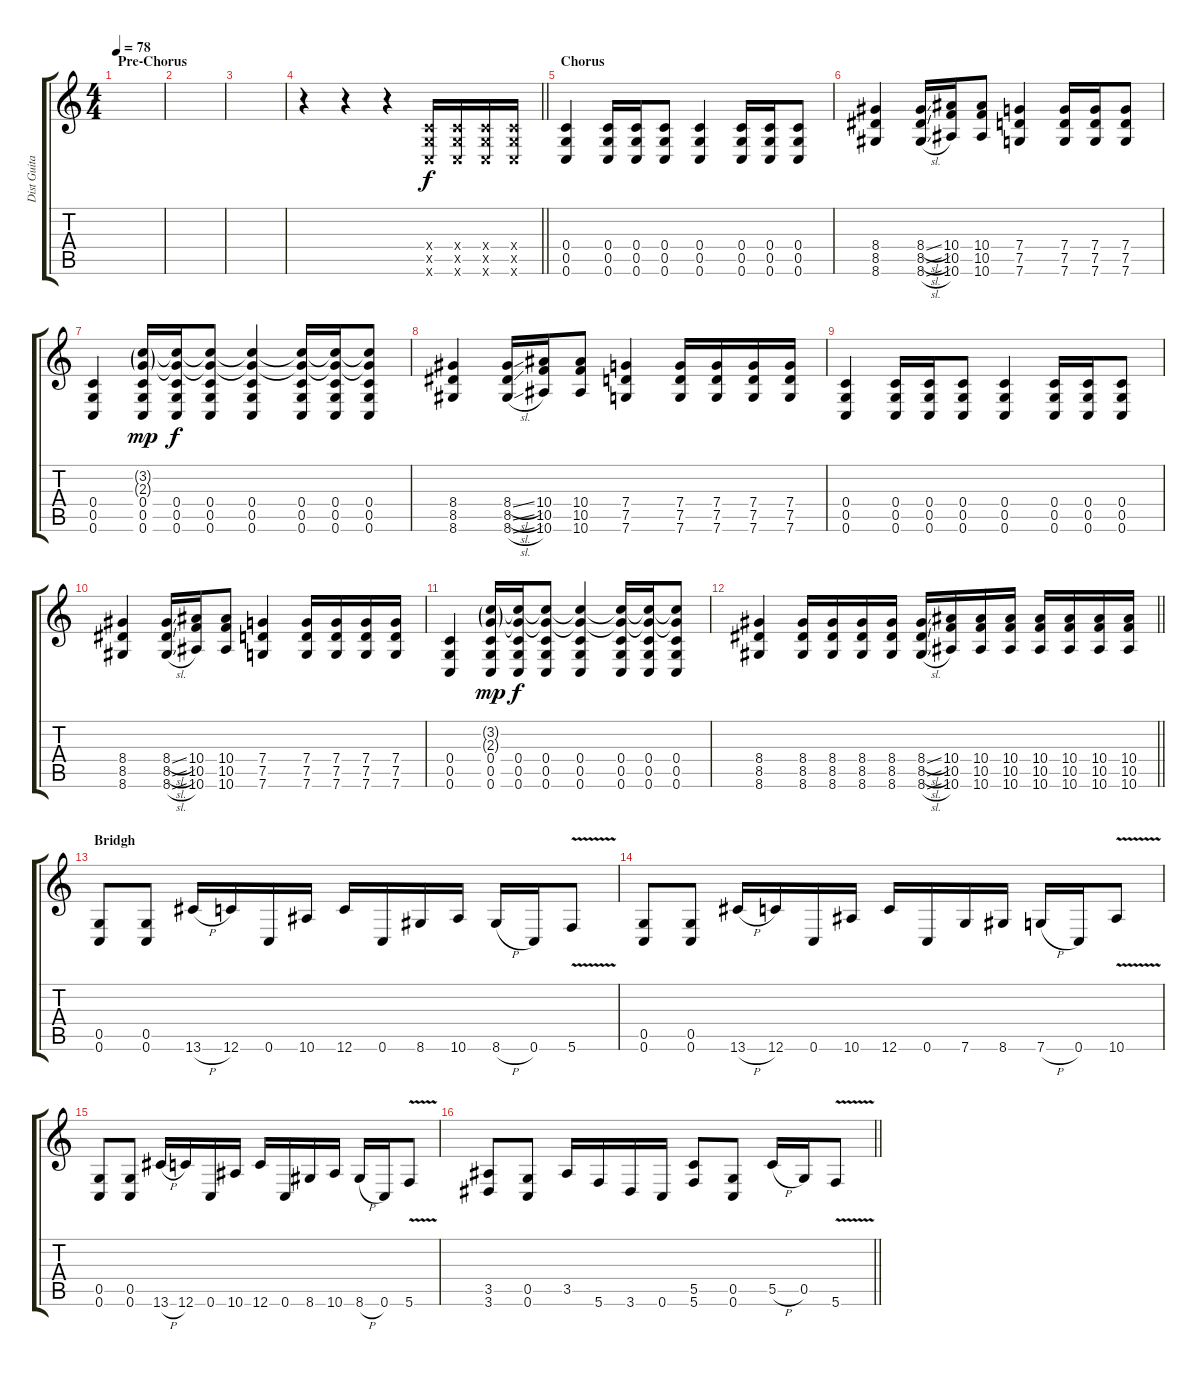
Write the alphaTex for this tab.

\track ("Dist Guitar" "Dist Guita") {instrument distortionguitar}
\staff {score tabs}
\tuning (D4 A3 F3 C3 G2 C2) {hide}
\ts (4 4)
\section ("" "Pre-Chorus")
\tempo 78
\clef g2
\ks c
|
|
|
\barLineRight lightlight
r.4 r.4 r.4 (0.4{x} 0.5{x} 0.6{x}).16 (0.4{x} 0.5{x} 0.6{x}).16 (0.4{x} 0.5{x} 0.6{x}).16 (0.4{x} 0.5{x} 0.6{x}).16 |
\section ("" "Chorus")
(0.4 0.5 0.6).4 (0.4 0.5 0.6).16 (0.4 0.5 0.6).16 (0.4 0.5 0.6).8 (0.4 0.5 0.6).4 (0.4 0.5 0.6).16 (0.4 0.5 0.6).16 (0.4 0.5 0.6).8 |
(8.4 8.5 8.6).4 (8.4{sl} 8.5{sl} 8.6{sl}).16 (10.4 10.5 10.6).16 (10.4 10.5 10.6).8 (7.4 7.5 7.6).4 (7.4 7.5 7.6).16 (7.4 7.5 7.6).16 (7.4 7.5 7.6).8 |
(0.4 0.5 0.6).4 (3.2{g} 2.3{g} 0.4 0.5 0.6).16{dy mp} (3.2{t} 2.3{t} 0.4 0.5 0.6).16{dy f} (3.2{t} 2.3{t} 0.4 0.5 0.6).8 (3.2{t} 2.3{t} 0.4 0.5 0.6).4 (3.2{t} 2.3{t} 0.4 0.5 0.6).16 (3.2{t} 2.3{t} 0.4 0.5 0.6).16 (3.2{t} 2.3{t} 0.4 0.5 0.6).8 |
(8.4 8.5 8.6).4 (8.4{sl} 8.5{sl} 8.6{sl}).16 (10.4 10.5 10.6).16 (10.4 10.5 10.6).8 (7.4 7.5 7.6).4 (7.4 7.5 7.6).16 (7.4 7.5 7.6).16 (7.4 7.5 7.6).16 (7.4 7.5 7.6).16 |
(0.4 0.5 0.6).4 (0.4 0.5 0.6).16 (0.4 0.5 0.6).16 (0.4 0.5 0.6).8 (0.4 0.5 0.6).4 (0.4 0.5 0.6).16 (0.4 0.5 0.6).16 (0.4 0.5 0.6).8 |
(8.4 8.5 8.6).4 (8.4{sl} 8.5{sl} 8.6{sl}).16 (10.4 10.5 10.6).16 (10.4 10.5 10.6).8 (7.4 7.5 7.6).4 (7.4 7.5 7.6).16 (7.4 7.5 7.6).16 (7.4 7.5 7.6).16 (7.4 7.5 7.6).16 |
(0.4 0.5 0.6).4 (3.2{g} 2.3{g} 0.4 0.5 0.6).16{dy mp} (3.2{t} 2.3{t} 0.4 0.5 0.6).16{dy f} (3.2{t} 2.3{t} 0.4 0.5 0.6).8 (3.2{t} 2.3{t} 0.4 0.5 0.6).4 (3.2{t} 2.3{t} 0.4 0.5 0.6).16 (3.2{t} 2.3{t} 0.4 0.5 0.6).16 (3.2{t} 2.3{t} 0.4 0.5 0.6).8 |
\barLineRight lightlight
(8.4 8.5 8.6).4 (8.4 8.5 8.6).16 (8.4 8.5 8.6).16 (8.4 8.5 8.6).16 (8.4 8.5 8.6).16 (8.4{sl} 8.5{sl} 8.6{sl}).16 (10.4 10.5 10.6).16 (10.4 10.5 10.6).16 (10.4 10.5 10.6).16 (10.4 10.5 10.6).16 (10.4 10.5 10.6).16 (10.4 10.5 10.6).16 (10.4 10.5 10.6).16 |
\section ("" "Bridgh")
(0.5 0.6).8 (0.5 0.6).8 13.6{h}.16 12.6.16 0.6.16 10.6.16 12.6.16 0.6.16 8.6.16 10.6.16 8.6{h}.16 0.6.16 5.6{v}.8 |
(0.5 0.6).8 (0.5 0.6).8 13.6{h}.16 12.6.16 0.6.16 10.6.16 12.6.16 0.6.16 7.6.16 8.6.16 7.6{h}.16 0.6.16 10.6{v}.8 |
(0.5 0.6).8 (0.5 0.6).8 13.6{h}.16 12.6.16 0.6.16 10.6.16 12.6.16 0.6.16 8.6.16 10.6.16 8.6{h}.16 0.6.16 5.6{v}.8 |
\barLineRight lightlight
(3.5 3.6).8 (0.5 0.6).8 3.5.16 5.6.16 3.6.16 0.6.16 (5.5 5.6).8 (0.5 0.6).8 5.5{h}.16 0.5.16 5.6{v}.8
